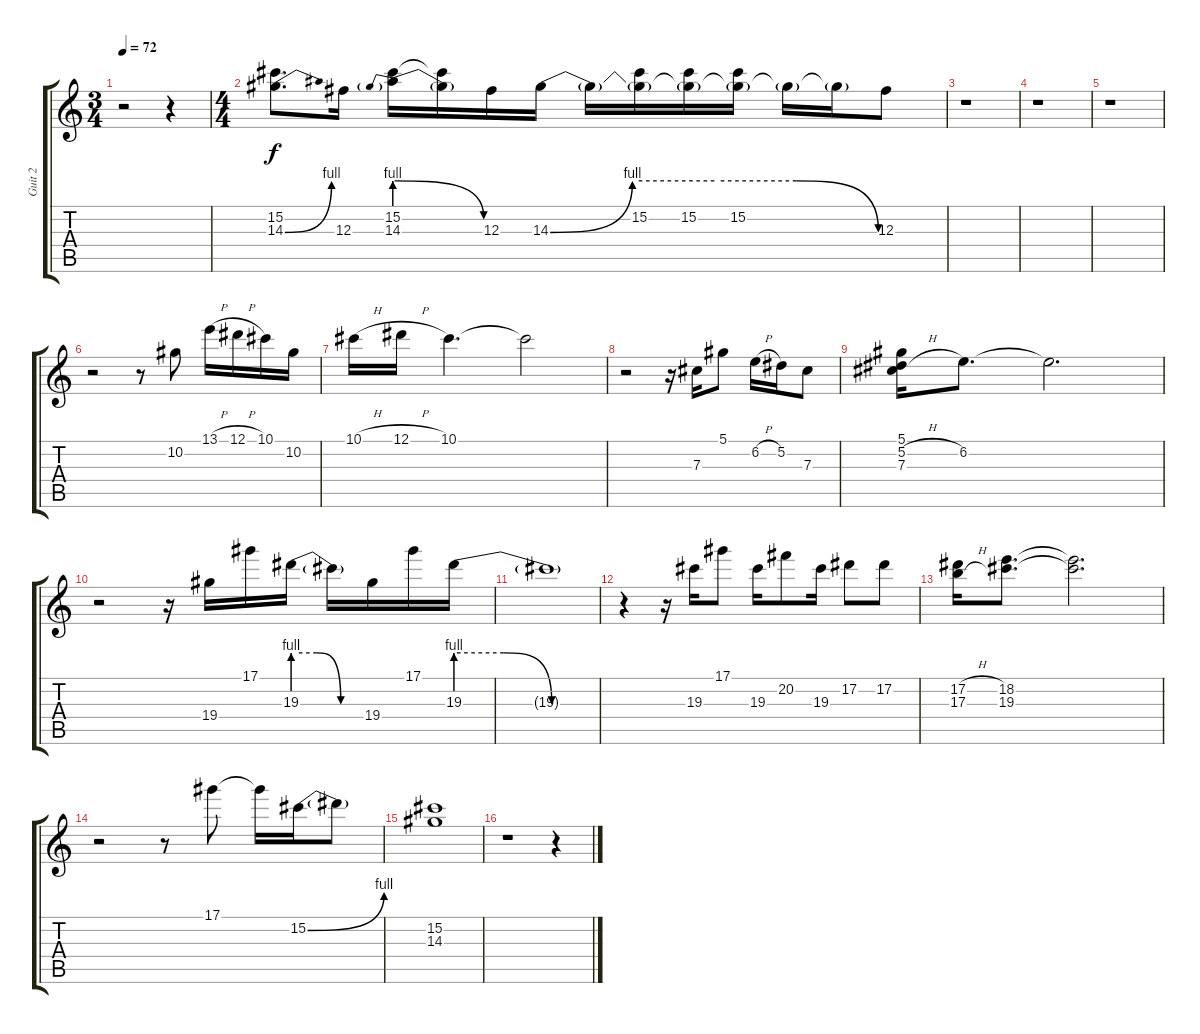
\track ("Guit 2" "Guit 2") {instrument acousticguitarsteel}
\staff {score tabs}
\tuning (Eb4 Bb3 Gb3 Db3 Ab2 Eb2) {hide}
\ts (3 4)
\tempo 72
\clef g2
\ks c
r.2{dy f} r.4 |
\ts (4 4)
(15.2 14.3{be (bend 0 0 60 4)}).8{d} 12.3.16 (15.2 14.3{be (prebendrelease 0 4 60 0)}).16 (15.2{t} 14.3{t}).16 12.3.16 14.3{be (custom 0 0 15 4 30 4 45 4 60 0)}.16 14.3{t}.16 (15.2 14.3{t}).16 (15.2 14.3{t}).16 (15.2 14.3{t}).16 14.3{t}.16 14.3{t}.16 12.3.8 |
r.1 |
r.1 |
r.1 |
r.2 r.8 10.2.8 13.1{h}.16 12.1{h}.16 10.1.16 10.2.16 |
10.1{h}.16 12.1{h}.16 10.1.4{d} 10.1{t}.2 |
r.2 r.16 7.3.16 5.1.8 6.2{h}.16 5.2.16 7.3.8 |
(5.1 5.2{h} 7.3).16 6.2.8{d} 6.2{t}.2{d} |
r.2 r.16 19.4.16 17.1.16 19.3{be (custom 0 4 20 4 40 0 60 0)}.16 19.3{t}.16 19.4.16 17.1.16 19.3{be (custom 0 4 20 4 40 0 60 0)}.16 |
19.3{t}.1 |
r.4 r.16 19.3.16 17.1.8 19.3.16 20.2.8 19.3.16 17.2.8 17.2.8 |
(17.2{h} 17.3{h}).16 (18.2 19.3).8{d} (18.2{t} 19.3{t}).2{d} |
r.2 r.8 17.1.8 17.1{t}.16 15.2{be (bend 0 0 60 4)}.16 15.2{t}.8 |
(15.2 14.3).1 |
r.1 r.4
